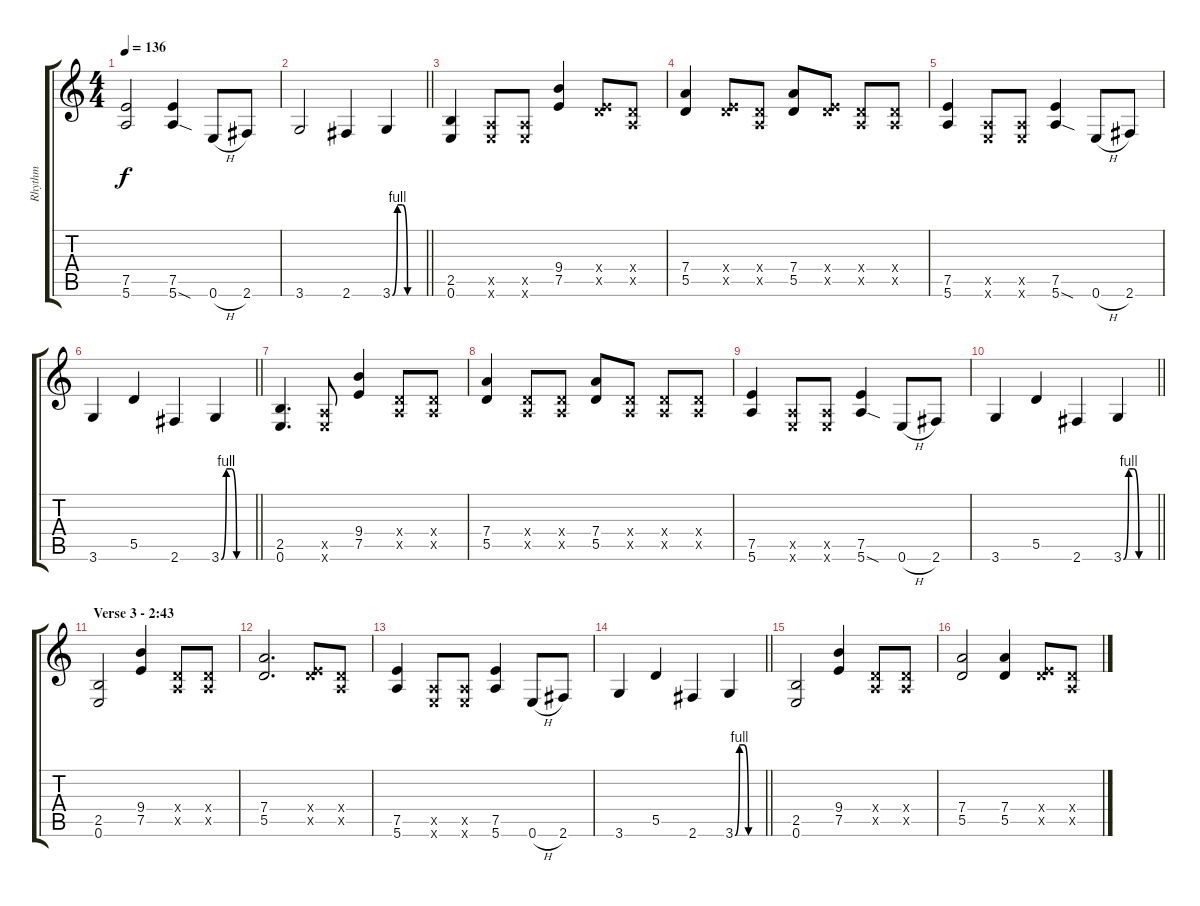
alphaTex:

\track ("Rhythm" "Rhythm") {instrument distortionguitar}
\staff {score tabs}
\tuning (E4 B3 G3 D3 A2 E2) {hide}
\ts (4 4)
\tempo 136
\clef g2
\ks c
(7.5 5.6).2{dy f} (7.5 5.6{sod}).4 0.6{h}.8 2.6.8 |
\barLineRight lightlight
3.6.2 2.6.4 3.6{be (custom 0 0 10 4 20 4 30 0 60 0)}.4 |
(2.5 0.6).4 (0.5{x} 0.6{x}).8 (0.5{x} 0.6{x}).8 (9.4 7.5).4 (0.4{x} 7.5{x}).8 (0.4{x} 0.5{x}).8 |
(7.4 5.5).4 (0.4{x} 7.5{x}).8 (0.4{x} 0.5{x}).8 (7.4 5.5).8 (0.4{x} 7.5{x}).8 (0.4{x} 0.5{x}).8 (0.4{x} 0.5{x}).8 |
(7.5 5.6).4 (0.5{x} 0.6{x}).8 (0.5{x} 0.6{x}).8 (7.5 5.6{sod}).4 0.6{h}.8 2.6.8 |
\barLineRight lightlight
3.6.4 5.5.4 2.6.4 3.6{be (custom 0 0 10 4 20 4 30 0 60 0)}.4 |
(2.5 0.6).4{d} (0.5{x} 0.6{x}).8 (9.4 7.5).4 (0.4{x} 0.5{x}).8 (0.4{x} 0.5{x}).8 |
(7.4 5.5).4 (0.4{x} 0.5{x}).8 (0.4{x} 0.5{x}).8 (7.4 5.5).8 (0.4{x} 0.5{x}).8 (0.4{x} 0.5{x}).8 (0.4{x} 0.5{x}).8 |
(7.5 5.6).4 (0.5{x} 0.6{x}).8 (0.5{x} 0.6{x}).8 (7.5 5.6{sod}).4 0.6{h}.8 2.6.8 |
\barLineRight lightlight
3.6.4 5.5.4 2.6.4 3.6{be (custom 0 0 10 4 20 4 30 0 60 0)}.4 |
\section ("" "Verse 3 - 2:43")
(2.5 0.6).2 (9.4 7.5).4 (0.4{x} 0.5{x}).8 (0.4{x} 0.5{x}).8 |
(7.4 5.5).2{d} (0.4{x} 7.5{x}).8 (0.4{x} 0.5{x}).8 |
(7.5 5.6).4 (0.5{x} 0.6{x}).8 (0.5{x} 0.6{x}).8 (7.5 5.6).4 0.6{h}.8 2.6.8 |
\barLineRight lightlight
3.6.4 5.5.4 2.6.4 3.6{be (custom 0 0 10 4 20 4 30 0 60 0)}.4 |
(2.5 0.6).2 (9.4 7.5).4 (0.4{x} 0.5{x}).8 (0.4{x} 0.5{x}).8 |
(7.4 5.5).2 (7.4 5.5).4 (0.4{x} 7.5{x}).8 (0.4{x} 0.5{x}).8
